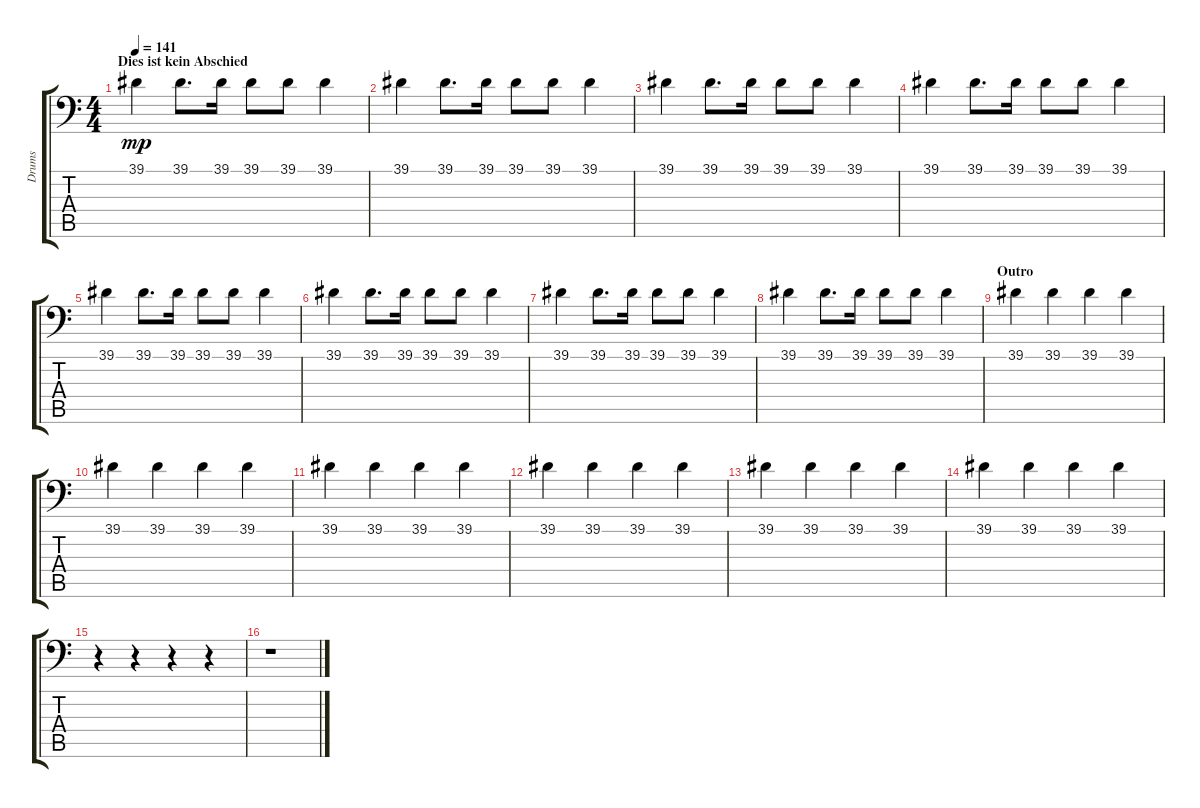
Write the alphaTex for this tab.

\track ("Drums" "Drums") {instrument acousticgrandpiano}
\staff {score tabs}
\tuning (C-1 C-1 C-1 C-1 C-1 C-1) {hide}
\ts (4 4)
\section ("" "Dies ist kein Abschied")
\tempo 141
\clef f4
\ks c
39.1.4{dy mp} 39.1.8{d} 39.1.16 39.1.8 39.1.8 39.1.4 |
39.1.4 39.1.8{d} 39.1.16 39.1.8 39.1.8 39.1.4 |
39.1.4 39.1.8{d} 39.1.16 39.1.8 39.1.8 39.1.4 |
39.1.4 39.1.8{d} 39.1.16 39.1.8 39.1.8 39.1.4 |
39.1.4 39.1.8{d} 39.1.16 39.1.8 39.1.8 39.1.4 |
39.1.4 39.1.8{d} 39.1.16 39.1.8 39.1.8 39.1.4 |
39.1.4 39.1.8{d} 39.1.16 39.1.8 39.1.8 39.1.4 |
39.1.4 39.1.8{d} 39.1.16 39.1.8 39.1.8 39.1.4 |
\section ("" "Outro")
39.1.4 39.1.4 39.1.4 39.1.4 |
39.1.4 39.1.4 39.1.4 39.1.4 |
39.1.4 39.1.4 39.1.4 39.1.4 |
39.1.4 39.1.4 39.1.4 39.1.4 |
39.1.4 39.1.4 39.1.4 39.1.4 |
39.1.4 39.1.4 39.1.4 39.1.4 |
r.4 r.4 r.4 r.4 |
r.1
